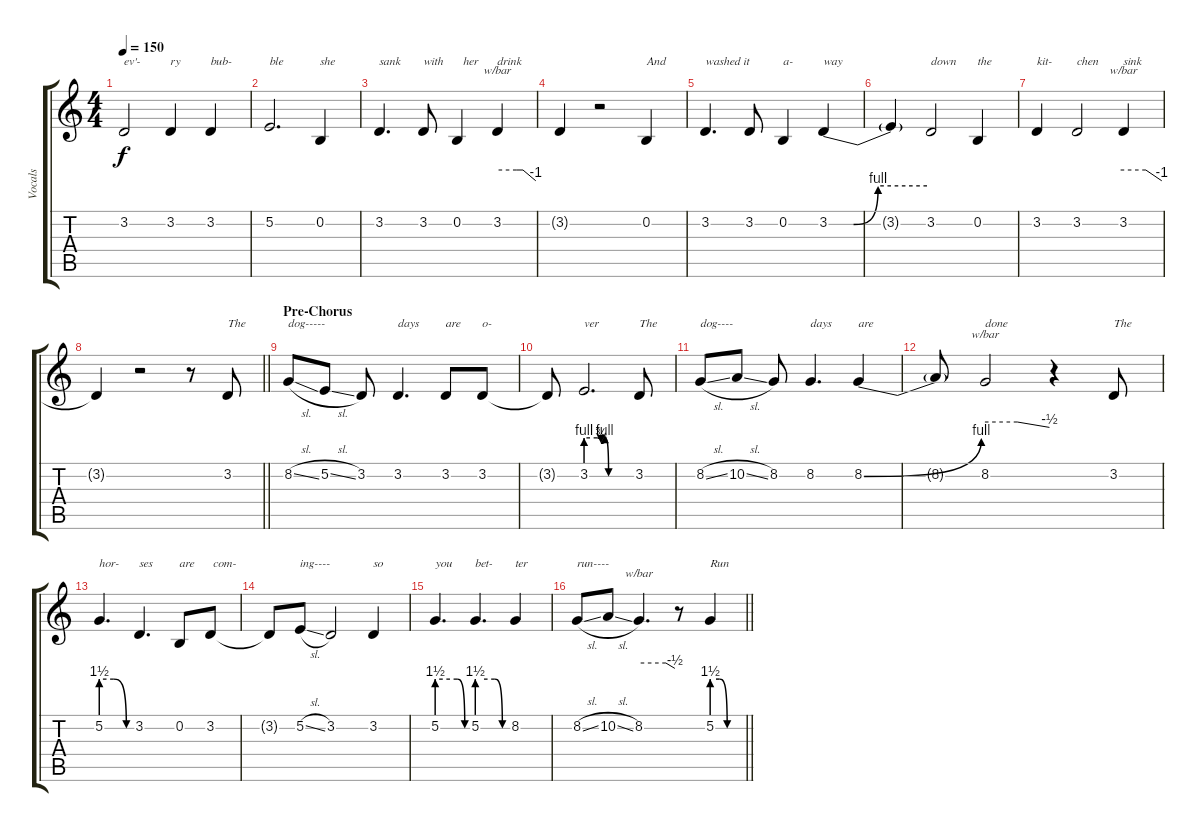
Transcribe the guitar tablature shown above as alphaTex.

\track ("Vocals" "Vocals") {instrument clarinet}
\staff {score tabs}
\tuning (E4 B3 G3 D3 A2 E2) {hide}
\ts (4 4)
\tempo 150
\clef g2
\ks c
3.2.2{txt "ev'-" dy f} 3.2.4{txt "ry"} 3.2.4{txt "bub-"} |
5.2.2{d txt "ble"} 0.2.4{txt "she"} |
3.2.4{d txt "sank"} 3.2.8{txt "with"} 0.2.4{txt "  her"} 3.2.4{tbe (custom default 0 0 30 0 40 0 60 -4) txt "drink"} |
3.2{t}.4 r.2 0.2.4{txt "And"} |
3.2.4{d txt "washed it"} 3.2.8 0.2.4{txt "a-"} 3.2{be (custom 0 0 15 0 30 4 60 4)}.4{txt "way"} |
3.2{t}.4 3.2.2{txt "down"} 0.2.4{txt "the"} |
3.2.4{txt "kit-"} 3.2.2{txt "chen"} 3.2.4{tbe (custom default 0 0 35 0 60 -4) txt "sink"} |
\barLineRight lightlight
3.2{t}.4 r.2 r.8 3.2.8{txt "The"} |
\section ("" "Pre-Chorus")
8.2{sl}.8{txt "dog-----"} 5.2{sl}.8 3.2.8 3.2.4{d txt "days"} 3.2.8{txt "are"} 3.2.8{txt "o-"} |
3.2{t}.8 3.2{be (custom 0 4 15 4 20 3 25 4 30 0 60 0)}.2{d txt "ver"} 3.2.8{txt "The"} |
8.2{sl}.8{txt "dog----"} 10.2{sl}.8 8.2.8 8.2.4{d txt "days"} 8.2{be (bend 0 0 60 4)}.4{txt "are"} |
8.2{t}.8 8.2.2{tbe (custom default 0 0 30 0 60 -2) txt "done"} r.4 3.2.8{txt "The"} |
5.2{be (custom 0 6 25 6 50 0 60 0)}.4{d txt "hor-"} 3.2.4{d txt "ses"} 0.2.8{txt "are"} 3.2.8{txt " com-"} |
3.2{t}.8 5.2{sl}.8{txt "ing----"} 3.2.2 3.2.4{txt "so"} |
5.2{be (custom 0 6 40 6 55 0 60 0)}.4{d txt "you"} 5.2{be (custom 0 6 35 6 50 0 60 0)}.4{d txt "bet-"} 8.2.4{txt "ter"} |
\barLineRight lightlight
8.2{sl}.8{txt "run----"} 10.2{sl}.8 8.2.4{d tbe (custom default 0 0 45 0 60 -2)} r.8 5.2{be (custom 0 6 15 6 30 0 60 0)}.4{txt "Run"}
